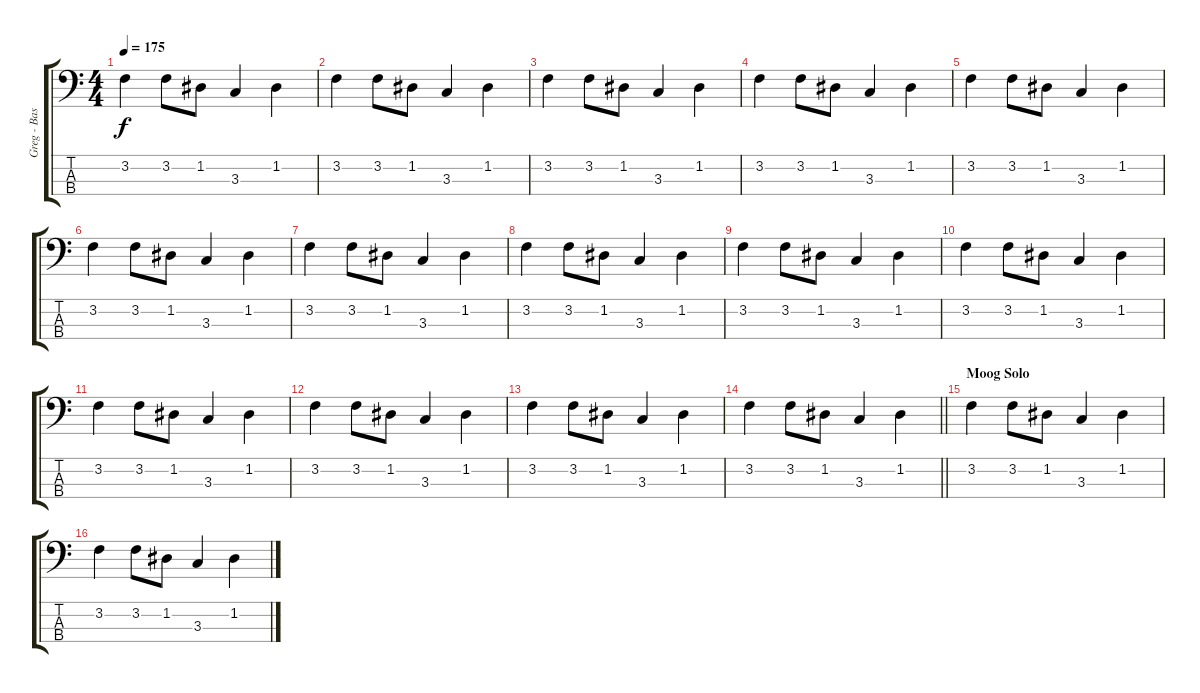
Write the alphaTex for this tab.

\track ("Greg - Bass" "Greg - Bas") {instrument electricbasspick}
\staff {score tabs}
\tuning (G2 D2 A1 E1) {hide}
\ts (4 4)
\tempo 175
\clef f4
\ks c
3.2.4{dy f} 3.2.8 1.2.8 3.3.4 1.2.4 |
3.2.4 3.2.8 1.2.8 3.3.4 1.2.4 |
3.2.4 3.2.8 1.2.8 3.3.4 1.2.4 |
3.2.4 3.2.8 1.2.8 3.3.4 1.2.4 |
3.2.4 3.2.8 1.2.8 3.3.4 1.2.4 |
3.2.4 3.2.8 1.2.8 3.3.4 1.2.4 |
3.2.4 3.2.8 1.2.8 3.3.4 1.2.4 |
3.2.4 3.2.8 1.2.8 3.3.4 1.2.4 |
3.2.4 3.2.8 1.2.8 3.3.4 1.2.4 |
3.2.4 3.2.8 1.2.8 3.3.4 1.2.4 |
3.2.4 3.2.8 1.2.8 3.3.4 1.2.4 |
3.2.4 3.2.8 1.2.8 3.3.4 1.2.4 |
3.2.4 3.2.8 1.2.8 3.3.4 1.2.4 |
\barLineRight lightlight
3.2.4 3.2.8 1.2.8 3.3.4 1.2.4 |
\section ("" "Moog Solo")
3.2.4 3.2.8 1.2.8 3.3.4 1.2.4 |
3.2.4 3.2.8 1.2.8 3.3.4 1.2.4
